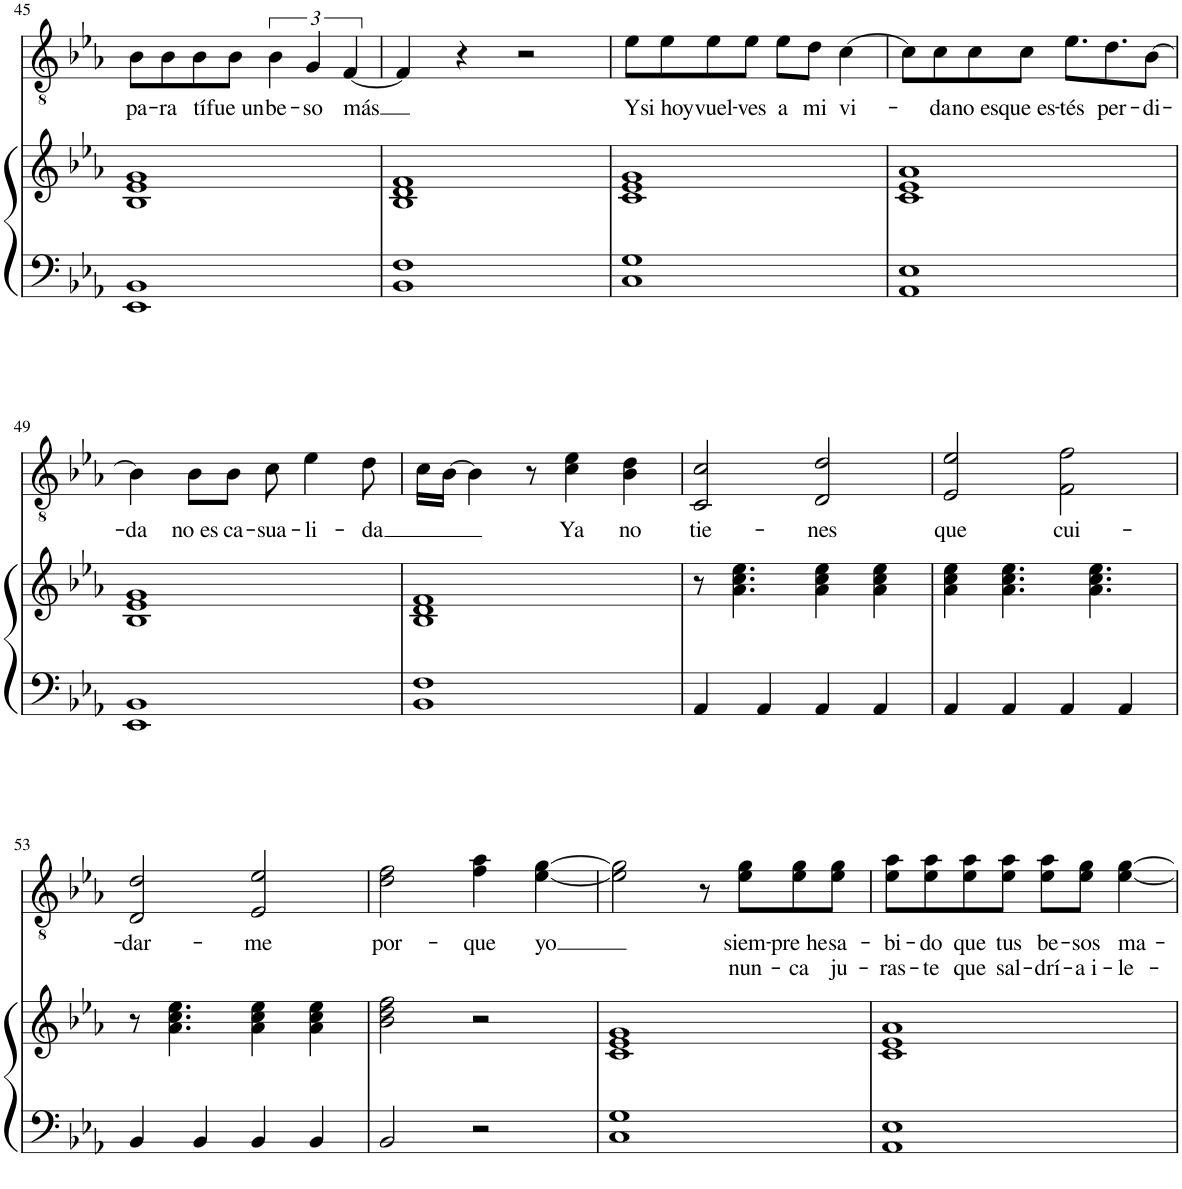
**kern	**kern	**kern	**text	**text
*part2	*part2	*part1	*part1	*part1
*staff3	*staff2	*staff1	*staff1	*staff1
*I"Piano	*	*I"Piano	*	*
*I'Pno	*	*	*	*
!!LO:PB:g=z
*clefF4	*clefG2	*clefGv2	*	*
*k[b-e-a-]	*k[b-e-a-]	*k[b-e-a-]	*	*
*M4/4	*M4/4	*M4/4	*	*
=45	=45	=45	=45	=45
!	!	!	!LO:LY:b	!
1EE- 1BB-	1B- 1e- 1g	8B-\L	pa-	.
!	!	!	!LO:LY:b	!
.	.	8B-\	-ra	.
!	!	!	!LO:LY:b	!
.	.	8B-\	tí	.
!	!	!	!LO:LY:b	!
.	.	8B-\J	fue un	.
!	!	!	!LO:LY:b	!
.	.	6B-\	be-	.
!	!	!	!LO:LY:b	!
.	.	6G/	-so	.
!	!	!	!LO:LY:b	!
.	.	[6F/	más	.
=46	=46	=46	=46	=46
1BB- 1F	1B- 1d 1f	4F/]	.	.
.	.	4r	.	.
.	.	2r	.	.
=47	=47	=47	=47	=47
!	!	!	!LO:LY:b	!
1C 1G	1c 1e- 1g	8e-\L	Y	.
!	!	!	!LO:LY:b	!
.	.	8e-\	si hoy	.
!	!	!	!LO:LY:b	!
.	.	8e-\	vuel-	.
!	!	!	!LO:LY:b	!
.	.	8e-\J	-ves	.
!	!	!	!LO:LY:b	!
.	.	8e-\L	a	.
!	!	!	!LO:LY:b	!
.	.	8d\J	mi	.
!	!	!	!LO:LY:b	!
.	.	[4c\	vi-	.
=48	=48	=48	=48	=48
1AA- 1E-	1c 1e- 1a-	8c\L]	.	.
!	!	!	!LO:LY:b	!
.	.	8c\	-da	.
!	!	!	!LO:LY:b	!
.	.	8c\	no es	.
!	!	!	!LO:LY:b	!
.	.	8c\J	que es-	.
!	!	!	!LO:LY:b	!
.	.	8.e-\L	-tés	.
!	!	!	!LO:LY:b	!
.	.	8.d\	per-	.
!	!	!	!LO:LY:b	!
.	.	[8B-\J	-di-	.
!!LO:LB:g=z
=49	=49	=49	=49	=49
!	!	!	!LO:LY:b	!
1EE- 1BB-	1B- 1e- 1g	4B-\]	-da	.
!	!	!	!LO:LY:b	!
.	.	8B-\L	no es	.
!	!	!	!LO:LY:b	!
.	.	8B-\J	ca-	.
!	!	!	!LO:LY:b	!
.	.	8c\	-sua-	.
!	!	!	!LO:LY:b	!
.	.	4e-\	-li-	.
!	!	!	!LO:LY:b	!
.	.	8d\	-da	.
=50	=50	=50	=50	=50
1BB- 1F	1B- 1d 1f	16c\LL	.	.
.	.	[16B-\JJ	.	.
.	.	4B-\]	.	.
.	.	8r	.	.
!	!	!	!LO:LY:b	!
.	.	4c\ 4e-\	Ya	.
!	!	!	!LO:LY:b	!
.	.	4B-\ 4d\	no	.
=51	=51	=51	=51	=51
!	!	!	!LO:LY:b	!
4AA-/	8r	2C/ 2c/	tie-	.
.	4.a-\ 4.cc\ 4.ee-\	.	.	.
4AA-/	.	.	.	.
!	!	!	!LO:LY:b	!
4AA-/	4a-\ 4cc\ 4ee-\	2D/ 2d/	-nes	.
4AA-/	4a-\ 4cc\ 4ee-\	.	.	.
=52	=52	=52	=52	=52
!	!	!	!LO:LY:b	!
4AA-/	4a-\ 4cc\ 4ee-\	2E-/ 2e-/	que	.
4AA-/	4.a-\ 4.cc\ 4.ee-\	.	.	.
!	!	!	!LO:LY:b	!
4AA-/	.	2F\ 2f\	cui-	.
.	4.a-\ 4.cc\ 4.ee-\	.	.	.
4AA-/	.	.	.	.
!!LO:LB:g=z
=53	=53	=53	=53	=53
!	!	!	!LO:LY:b	!
4BB-/	8r	2D/ 2d/	-dar-	.
.	4.a-\ 4.cc\ 4.ee-\	.	.	.
4BB-/	.	.	.	.
!	!	!	!LO:LY:b	!
4BB-/	4a-\ 4cc\ 4ee-\	2E-/ 2e-/	-me	.
4BB-/	4a-\ 4cc\ 4ee-\	.	.	.
=54	=54	=54	=54	=54
!	!	!	!LO:LY:b	!
2BB-/	2b-\ 2dd\ 2ff\	2d\ 2f\	por-	.
!	!	!	!LO:LY:b	!
2r	2r	4f\ 4a-\	-que	.
!	!	!	!LO:LY:b	!
.	.	[4e-\ [4g\	yo	.
=55	=55	=55	=55	=55
1C 1G	1c 1e- 1g	2e-\] 2g\]	.	.
.	.	8r	.	.
!	!	!	!LO:LY:b	!LO:LY:b
.	.	8e-\ 8g\L	siem-	nun-
!	!	!	!LO:LY:b	!LO:LY:b
.	.	8e-\ 8g\	-pre he	-ca
!	!	!	!LO:LY:b	!LO:LY:b
.	.	8e-\ 8g\J	sa-	ju-
=56	=56	=56	=56	=56
!	!	!	!LO:LY:b	!LO:LY:b
1AA- 1E-	1c 1e- 1a-	8e-\ 8a-\L	-bi-	-ras-
!	!	!	!LO:LY:b	!LO:LY:b
.	.	8e-\ 8a-\	-do	-te
!	!	!	!LO:LY:b	!LO:LY:b
.	.	8e-\ 8a-\	que	que
!	!	!	!LO:LY:b	!LO:LY:b
.	.	8e-\ 8a-\J	tus	sal-
!	!	!	!LO:LY:b	!LO:LY:b
.	.	8e-\ 8a-\L	be-	-drí-
!	!	!	!LO:LY:b	!LO:LY:b
.	.	8e-\ 8g\J	-sos	-a i-
!	!	!	!LO:LY:b	!LO:LY:b
.	.	[4e-\ [4g\	ma-	-le-
=	=	=	=	=
*-	*-	*-	*-	*-
